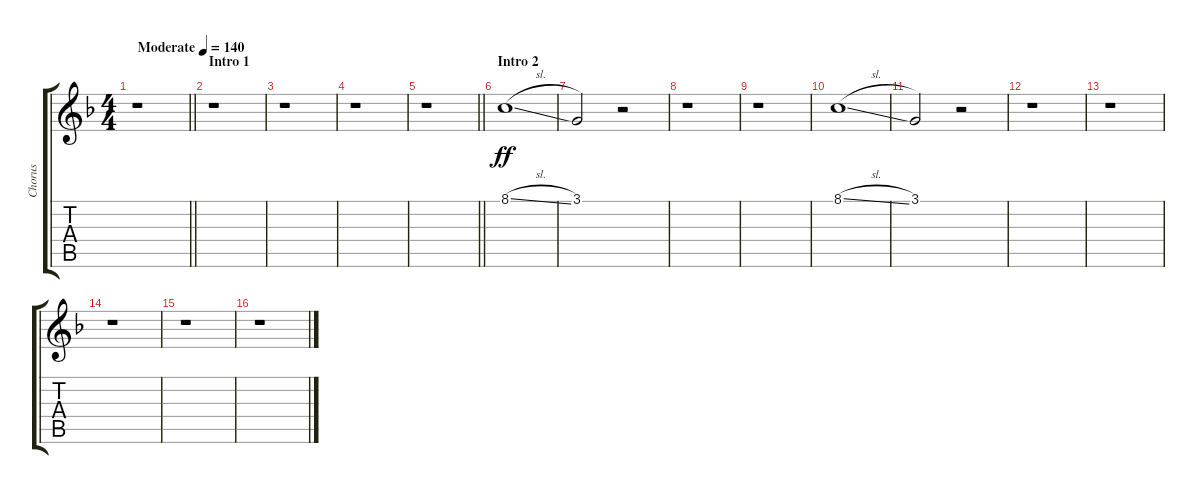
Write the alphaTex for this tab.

\track ("Chorus" "Chorus") {instrument voiceoohs}
\staff {score tabs}
\tuning (E4 B3 G3 D3 A2 E2) {hide}
\ts (4 4)
\tempo (140 "Moderate")
\clef g2
\barLineRight lightlight
\ks f
r.1{dy ff instrument voiceoohs} |
\section ("" "Intro 1")
r.1 |
r.1 |
r.1 |
\barLineRight lightlight
r.1 |
\section ("" "Intro 2")
8.1{sl}.1 |
3.1.2 r.2 |
r.1 |
r.1 |
8.1{sl}.1 |
3.1.2 r.2 |
r.1 |
r.1 |
r.1 |
r.1 |
r.1
